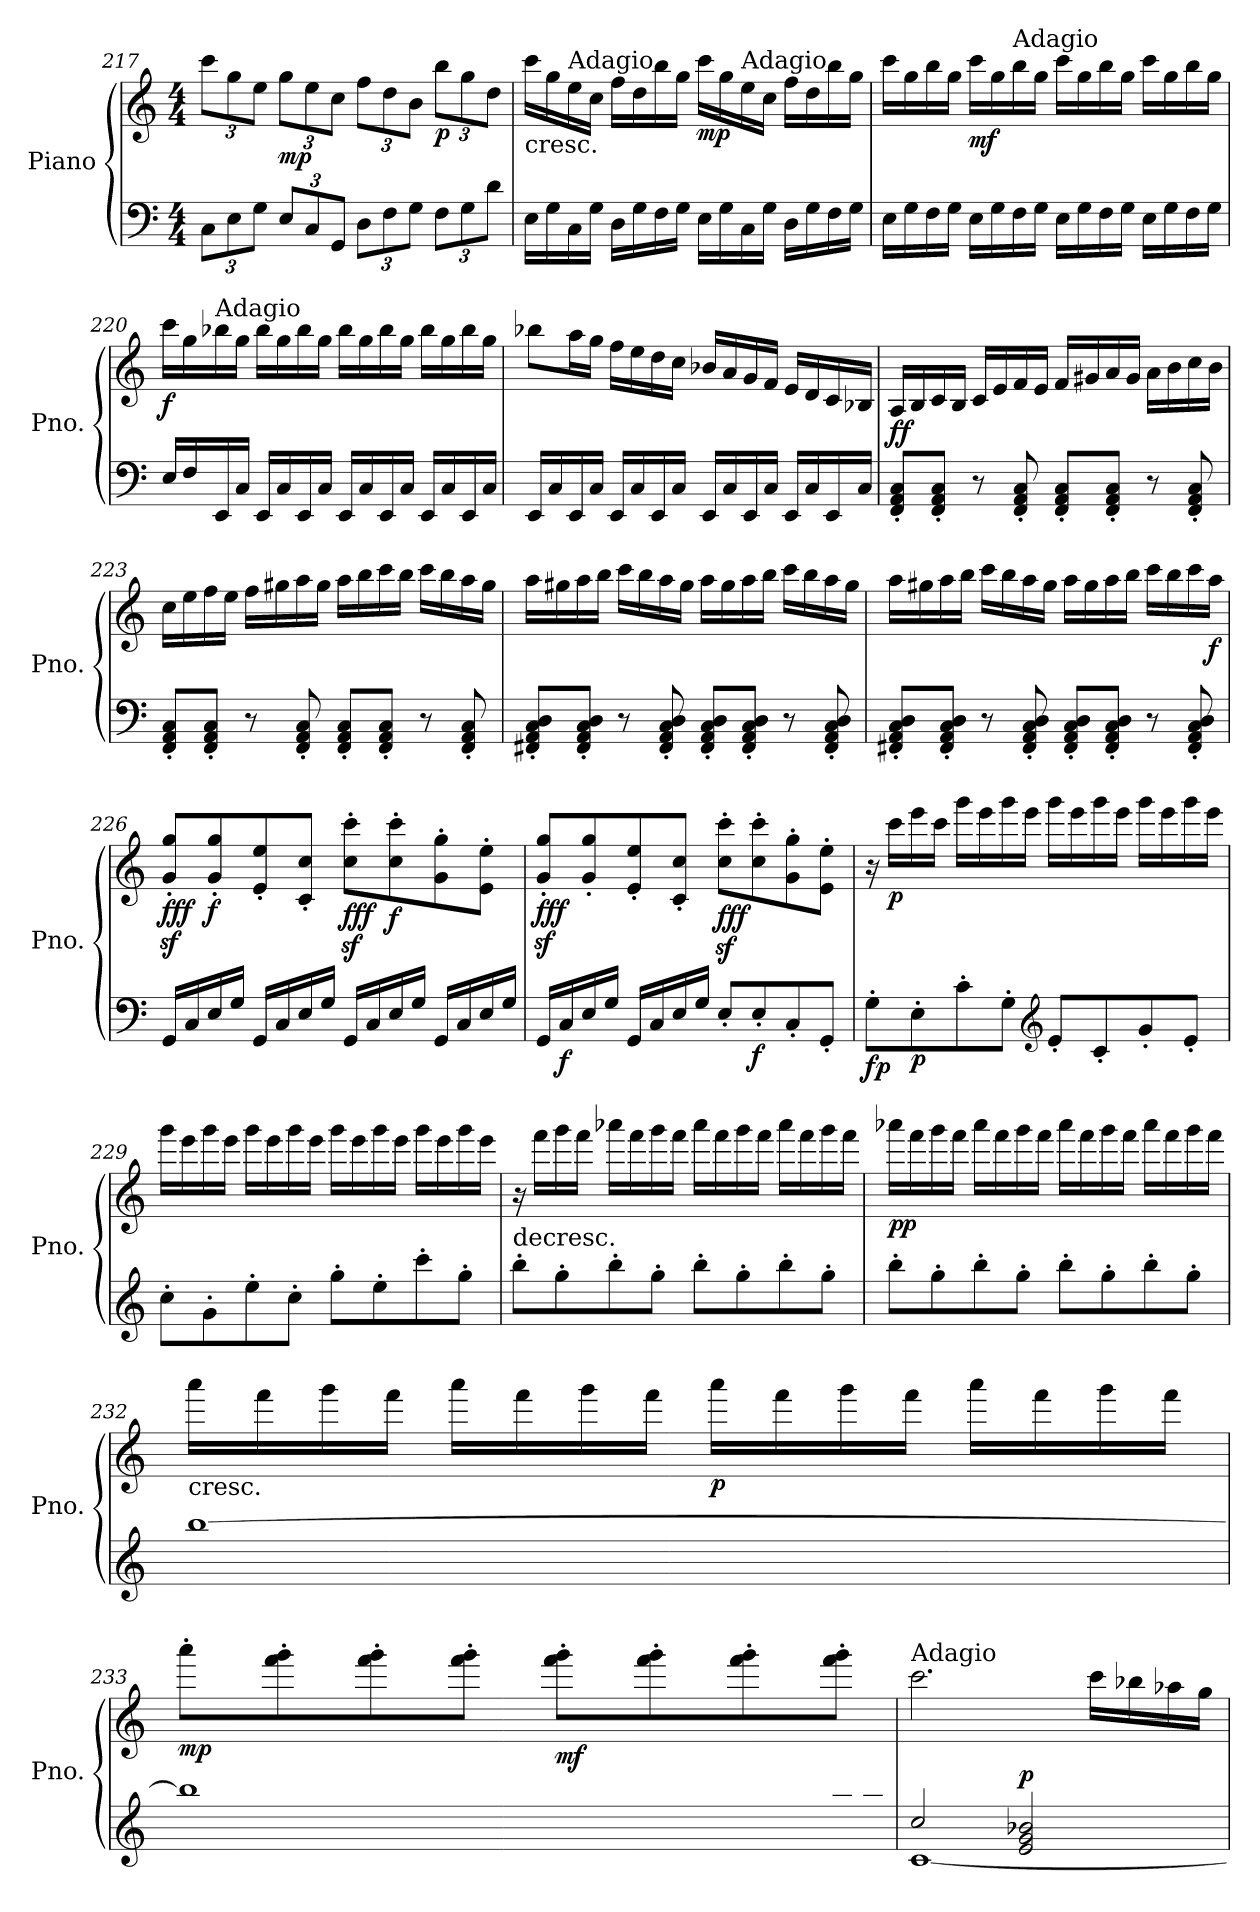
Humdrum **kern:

**kern	**kern	**dynam
*part1	*part1	*part1
*staff2	*staff1	*staff1/2
*I"Piano	*	*
*I'Pno.	*	*
*clefF4	*clefG2	*
*k[]	*k[]	*
*C:	*C:	*
*M4/4	*M4/4	*
*Xbrackettup	*Xbrackettup	*
=217	=217	=217
12C\L	12ccc\L	.
12E\	12gg\	.
12G\J	12ee\J	.
!	!	!LO:DY:b
12E/L	12gg\L	mp
12C/	12ee\	.
12GG/J	12cc\J	.
12D\L	12ff\L	.
12F\	12dd\	.
12G\J	12b\J	.
!	!	!LO:DY:b
12F\L	12bb\L	p
12G\	12gg\	.
12d\J	12dd\J	.
!!LO:LB:g=z
=218	=218	=218
!	!LO:TX:b:t=cresc.	!
16E\LL	16ccc\LL	.
16G\	16gg\	.
!	!LO:TX:a:t=Adagio	!
16C\	16ee\	.
16G\JJ	16cc\JJ	.
16D\LL	16ff\LL	.
16G\	16dd\	.
16F\	16bb\	.
16G\JJ	16gg\JJ	.
!	!	!LO:DY:b
16E\LL	16ccc\LL	mp
16G\	16gg\	.
!	!LO:TX:a:t=Adagio	!
16C\	16ee\	.
16G\JJ	16cc\JJ	.
16D\LL	16ff\LL	.
16G\	16dd\	.
16F\	16bb\	.
16G\JJ	16gg\JJ	.
=219	=219	=219
16E\LL	16ccc\LL	.
16G\	16gg\	.
16F\	16bb\	.
16G\JJ	16gg\JJ	.
!	!	!LO:DY:b
16E\LL	16ccc\LL	mf
16G\	16gg\	.
!	!LO:TX:a:t=Adagio	!
16F\	16bb\	.
16G\JJ	16gg\JJ	.
16E\LL	16ccc\LL	.
16G\	16gg\	.
16F\	16bb\	.
16G\JJ	16gg\JJ	.
16E\LL	16ccc\LL	.
16G\	16gg\	.
16F\	16bb\	.
16G\JJ	16gg\JJ	.
!!LO:LB:g=z
=220	=220	=220
!	!	!LO:DY:b
16E/LL	16ccc\LL	f
16F/	16gg\	.
!	!LO:TX:a:t=Adagio	!
16EE/	16bb-X\	.
16C/JJ	16gg\JJ	.
16EE/LL	16bb-\LL	.
16C/	16gg\	.
16EE/	16bb-\	.
16C/JJ	16gg\JJ	.
16EE/LL	16bb-\LL	.
16C/	16gg\	.
16EE/	16bb-\	.
16C/JJ	16gg\JJ	.
16EE/LL	16bb-\LL	.
16C/	16gg\	.
16EE/	16bb-\	.
16C/JJ	16gg\JJ	.
=221	=221	=221
16EE/LL	8bb-X\L	.
16C/	.	.
16EE/	16aa\L	.
16C/JJ	16gg\JJ	.
16EE/LL	16ff\LL	.
16C/	16ee\	.
16EE/	16dd\	.
16C/JJ	16cc\JJ	.
16EE/LL	16b-X/LL	.
16C/	16a/	.
16EE/	16g/	.
16C/JJ	16f/JJ	.
16EE/LL	16e/LL	.
16C/	16d/	.
16EE/	16c/	.
16C/JJ	16B-X/JJ	.
!!LO:LB:g=z
=222	=222	=222
!	!	!LO:DY:b
8FF/' 8AA/' 8C/'L	16A/LL	ff
.	16B/	.
8FF/' 8AA/' 8C/'J	16c/	.
.	16B/JJ	.
8r	16c/LL	.
.	16e/	.
8FF/' 8AA/' 8C/'	16f/	.
.	16e/JJ	.
8FF/' 8AA/' 8C/'L	16f/LL	.
.	16g#X/	.
8FF/' 8AA/' 8C/'J	16a/	.
.	16g#/JJ	.
8r	16a\LL	.
.	16b\	.
8FF/' 8AA/' 8C/'	16cc\	.
.	16b\JJ	.
=223	=223	=223
8FF/' 8AA/' 8C/'L	16cc\LL	.
.	16ee\	.
8FF/' 8AA/' 8C/'J	16ff\	.
.	16ee\JJ	.
8r	16ff\LL	.
.	16gg#X\	.
8FF/' 8AA/' 8C/'	16aa\	.
.	16gg#\JJ	.
8FF/' 8AA/' 8C/'L	16aa\LL	.
.	16bb\	.
8FF/' 8AA/' 8C/'J	16ccc\	.
.	16bb\JJ	.
8r	16ccc\LL	.
.	16bb\	.
8FF/' 8AA/' 8C/'	16aa\	.
.	16gg#\JJ	.
!!LO:PB:g=z
=224	=224	=224
8FF#X/' 8AA/' 8C/' 8D/'L	16aa\LL	.
.	16gg#X\	.
8FF#/' 8AA/' 8C/' 8D/'J	16aa\	.
.	16bb\JJ	.
8r	16ccc\LL	.
.	16bb\	.
8FF#/' 8AA/' 8C/' 8D/'	16aa\	.
.	16gg#\JJ	.
8FF#/' 8AA/' 8C/' 8D/'L	16aa\LL	.
.	16gg#\	.
8FF#/' 8AA/' 8C/' 8D/'J	16aa\	.
.	16bb\JJ	.
8r	16ccc\LL	.
.	16bb\	.
8FF#/' 8AA/' 8C/' 8D/'	16aa\	.
.	16gg#\JJ	.
=225	=225	=225
8FF#X/' 8AA/' 8C/' 8D/'L	16aa\LL	.
.	16gg#X\	.
8FF#/' 8AA/' 8C/' 8D/'J	16aa\	.
.	16bb\JJ	.
8r	16ccc\LL	.
.	16bb\	.
8FF#/' 8AA/' 8C/' 8D/'	16aa\	.
.	16gg#\JJ	.
8FF#/' 8AA/' 8C/' 8D/'L	16aa\LL	.
.	16gg#\	.
8FF#/' 8AA/' 8C/' 8D/'J	16aa\	.
.	16bb\JJ	.
8r	16ccc\LL	.
.	16bb\	.
8FF#/' 8AA/' 8C/' 8D/'	16ccc\	.
!	!	!LO:DY:b
.	16aa\JJ	f
!!LO:LB:g=z
=226	=226	=226
!	!	!LO:DY:b
16GG/LL	8g/z<' 8gg/z<'L	fff
16C/	.	.
!	!	!LO:DY:b
16E/	8g/' 8gg/'	f
16G/JJ	.	.
16GG/LL	8e/' 8ee/'	.
16C/	.	.
16E/	8c/' 8cc/'J	.
16G/JJ	.	.
!	!	!LO:DY:b
16GG/LL	8cc\z<' 8ccc\z<'L	fff
16C/	.	.
!	!	!LO:DY:b
16E/	8cc\' 8ccc\'	f
16G/JJ	.	.
16GG/LL	8g\' 8gg\'	.
16C/	.	.
16E/	8e\' 8ee\'J	.
16G/JJ	.	.
=227	=227	=227
!	!	!LO:DY:b
16GG/LL	8g/z<' 8gg/z<'L	fff
!	!	!LO:DY:b=2
16C/	.	f
16E/	8g/' 8gg/'	.
16G/JJ	.	.
16GG/LL	8e/' 8ee/'	.
16C/	.	.
16E/	8c/' 8cc/'J	.
16G/JJ	.	.
!	!	!LO:DY:b
8E'/L	8cc\z<' 8ccc\z<'L	fff
!	!	!LO:DY:b=2
8E'/	8cc\' 8ccc\'	f
8C'/	8g\' 8gg\'	.
8GG'/J	8e\' 8ee\'J	.
!!LO:LB:g=z
=228	=228	=228
!	!	!LO:DY:b=2
8G'\L	16r	fp
!	!	!LO:DY:b
.	16ccc\LL	p
!	!	!LO:DY:b=2
8E'\	16eee\	p
.	16ccc\JJ	.
8c'\	16ggg\LL	.
.	16eee\	.
8G'\J	16ggg\	.
.	16eee\JJ	.
*clefG2	*	*
8e'/L	16ggg\LL	.
.	16eee\	.
8c'/	16ggg\	.
.	16eee\JJ	.
8g'/	16ggg\LL	.
.	16eee\	.
8e'/J	16ggg\	.
.	16eee\JJ	.
=229	=229	=229
8cc'\L	16ggg\LL	.
.	16eee\	.
8g'\	16ggg\	.
.	16eee\JJ	.
8ee'\	16ggg\LL	.
.	16eee\	.
8cc'\J	16ggg\	.
.	16eee\JJ	.
8gg'\L	16ggg\LL	.
.	16eee\	.
8ee'\	16ggg\	.
.	16eee\JJ	.
8ccc'\	16ggg\LL	.
.	16eee\	.
8gg'\J	16ggg\	.
.	16eee\JJ	.
!!LO:LB:g=z
=230	=230	=230
!LO:TX:a:t=decresc.	!	!
8bb'\L	16r	.
.	16fff\LL	.
8gg'\	16ggg\	.
.	16fff\JJ	.
8bb'\	16aaa-X\LL	.
.	16fff\	.
8gg'\J	16ggg\	.
.	16fff\JJ	.
8bb'\L	16aaa-\LL	.
.	16fff\	.
8gg'\	16ggg\	.
.	16fff\JJ	.
8bb'\	16aaa-\LL	.
.	16fff\	.
8gg'\J	16ggg\	.
.	16fff\JJ	.
=231	=231	=231
!	!	!LO:DY:b
8bb'\L	16aaa-X\LL	pp
.	16fff\	.
8gg'\	16ggg\	.
.	16fff\JJ	.
8bb'\	16aaa-\LL	.
.	16fff\	.
8gg'\J	16ggg\	.
.	16fff\JJ	.
8bb'\L	16aaa-\LL	.
.	16fff\	.
8gg'\	16ggg\	.
.	16fff\JJ	.
8bb'\	16aaa-\LL	.
.	16fff\	.
8gg'\J	16ggg\	.
.	16fff\JJ	.
!!LO:LB:g=z
=232	=232	=232
*^	*	*
!	!	!LO:TX:b:t=cresc.	!
[1bb	32bb\LLLyy	16aaa\LL	.
.	32aa\yy	.	.
.	32bb\yy	16fff\	.
.	32aa\JJJyy	.	.
.	32bb\LLLyy	16ggg\	.
.	32aa\yy	.	.
.	32bb\yy	16fff\JJ	.
.	32aa\JJJyy	.	.
.	32bb\LLLyy	16aaa\LL	.
.	32aa\yy	.	.
.	32bb\yy	16fff\	.
.	32aa\JJJyy	.	.
.	32bb\LLLyy	16ggg\	.
.	32aa\yy	.	.
.	32bb\yy	16fff\JJ	.
.	32aa\JJJyy	.	.
!	!	!	!LO:DY:b
.	32bb\LLLyy	16aaa\LL	p
.	32aa\yy	.	.
.	32bb\yy	16fff\	.
.	32aa\JJJyy	.	.
.	32bb\LLLyy	16ggg\	.
.	32aa\yy	.	.
.	32bb\yy	16fff\JJ	.
.	32aa\JJJyy	.	.
.	32bb\LLLyy	16aaa\LL	.
.	32aa\yy	.	.
.	32bb\yy	16fff\	.
.	32aa\JJJyy	.	.
.	32bb\LLLyy	16ggg\	.
.	32aa\yy	.	.
.	32bb\yy	16fff\JJ	.
.	32aa\JJJyy	.	.
!!LO:PB:g=z
=233	=233	=233	=233
!	!	!	!LO:DY:b
1bb]	32bb\LLLyy	8aaa'\L	mp
.	32aa\yy	.	.
.	32bb\yy	.	.
.	32aa\JJJyy	.	.
.	32bb\LLLyy	8fff\' 8ggg\'	.
.	32aa\yy	.	.
.	32bb\yy	.	.
.	32aa\JJJyy	.	.
.	32bb\LLLyy	8fff\' 8ggg\'	.
.	32aa\yy	.	.
.	32bb\yy	.	.
.	32aa\JJJyy	.	.
.	32bb\LLLyy	8fff\' 8ggg\'J	.
.	32aa\yy	.	.
.	32bb\yy	.	.
.	32aa\JJJyy	.	.
!	!	!	!LO:DY:b
.	32bb\LLLyy	8fff\' 8ggg\'L	mf
.	32aa\yy	.	.
.	32bb\yy	.	.
.	32aa\JJJyy	.	.
.	32bb\LLLyy	8fff\' 8ggg\'	.
.	32aa\yy	.	.
.	32bb\yy	.	.
.	32aa\JJJyy	.	.
.	32bb\LLLyy	8fff\' 8ggg\'	.
.	32aa\yy	.	.
.	32bb\yy	.	.
.	32aa\Jyy	.	.
.	16aa\	8fff\' 8ggg\'J	.
.	16bb\JJ	.	.
=234	=234	=234	=234
!	!	!LO:TX:a:t=Adagio	!
!	!	!	!LO:DY:b
!	!	!	!LO:DY:n=1:b
2cc/	[1c	2.ccc\	fp f
!	!	!	!LO:DY:n=2:a=2
2e/ 2g/ 2b-X/	.	.	p
.	.	16ccc\LL	.
.	.	16bb-X\	.
.	.	16aa-X\	.
.	.	16gg\JJ	.
*v	*v	*	*
=	=	=
*-	*-	*-
